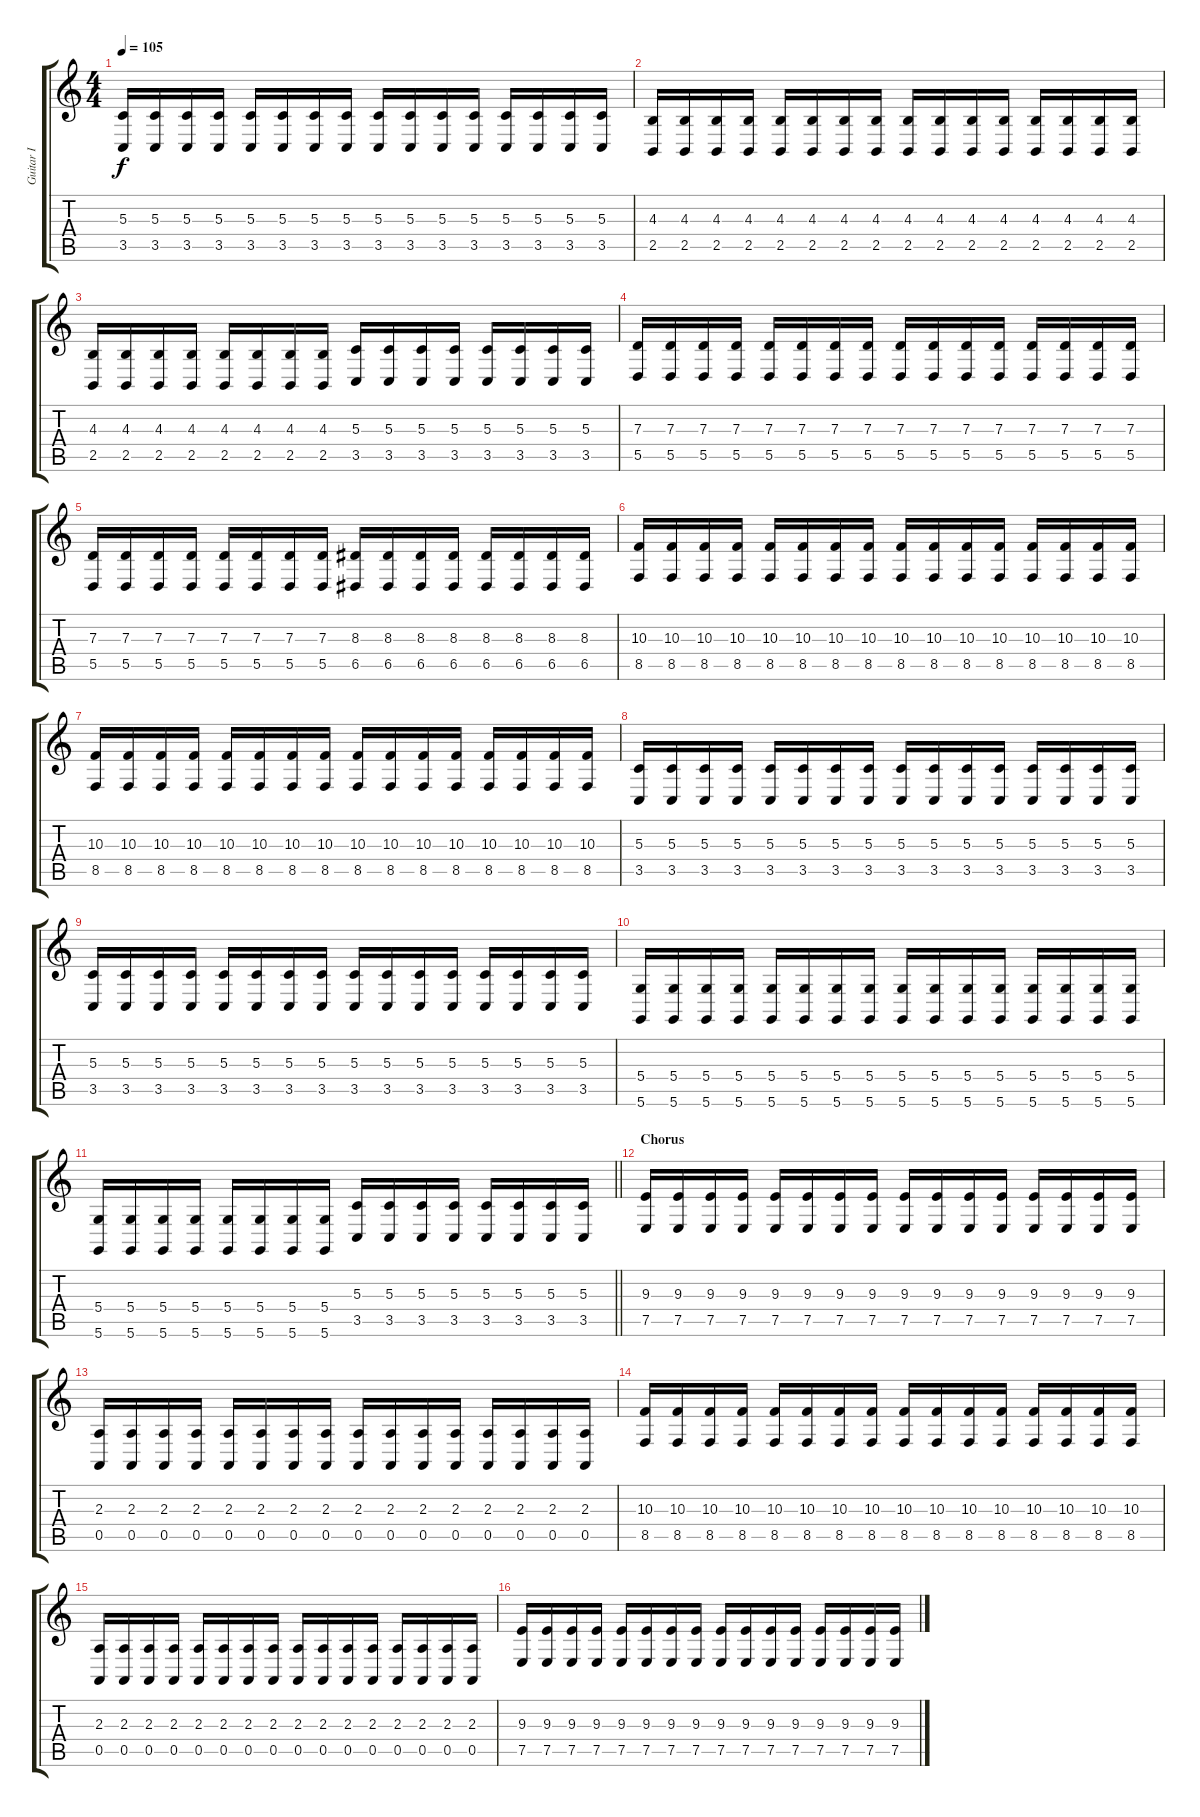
\track ("Guitar I" "Guitar I") {instrument agogo}
\staff {score tabs}
\tuning (E4 B3 G3 D3 A2 D2) {hide}
\ts (4 4)
\tempo 105
\clef g2
\ks aminor
(5.3 3.5).16{dy f} (5.3 3.5).16 (5.3 3.5).16 (5.3 3.5).16 (5.3 3.5).16 (5.3 3.5).16 (5.3 3.5).16 (5.3 3.5).16 (5.3 3.5).16 (5.3 3.5).16 (5.3 3.5).16 (5.3 3.5).16 (5.3 3.5).16 (5.3 3.5).16 (5.3 3.5).16 (5.3 3.5).16 |
(4.3 2.5).16 (4.3 2.5).16 (4.3 2.5).16 (4.3 2.5).16 (4.3 2.5).16 (4.3 2.5).16 (4.3 2.5).16 (4.3 2.5).16 (4.3 2.5).16 (4.3 2.5).16 (4.3 2.5).16 (4.3 2.5).16 (4.3 2.5).16 (4.3 2.5).16 (4.3 2.5).16 (4.3 2.5).16 |
(4.3 2.5).16 (4.3 2.5).16 (4.3 2.5).16 (4.3 2.5).16 (4.3 2.5).16 (4.3 2.5).16 (4.3 2.5).16 (4.3 2.5).16 (5.3 3.5).16 (5.3 3.5).16 (5.3 3.5).16 (5.3 3.5).16 (5.3 3.5).16 (5.3 3.5).16 (5.3 3.5).16 (5.3 3.5).16 |
(7.3 5.5).16 (7.3 5.5).16 (7.3 5.5).16 (7.3 5.5).16 (7.3 5.5).16 (7.3 5.5).16 (7.3 5.5).16 (7.3 5.5).16 (7.3 5.5).16 (7.3 5.5).16 (7.3 5.5).16 (7.3 5.5).16 (7.3 5.5).16 (7.3 5.5).16 (7.3 5.5).16 (7.3 5.5).16 |
(7.3 5.5).16 (7.3 5.5).16 (7.3 5.5).16 (7.3 5.5).16 (7.3 5.5).16 (7.3 5.5).16 (7.3 5.5).16 (7.3 5.5).16 (8.3 6.5).16 (8.3 6.5).16 (8.3 6.5).16 (8.3 6.5).16 (8.3 6.5).16 (8.3 6.5).16 (8.3 6.5).16 (8.3 6.5).16 |
(10.3 8.5).16 (10.3 8.5).16 (10.3 8.5).16 (10.3 8.5).16 (10.3 8.5).16 (10.3 8.5).16 (10.3 8.5).16 (10.3 8.5).16 (10.3 8.5).16 (10.3 8.5).16 (10.3 8.5).16 (10.3 8.5).16 (10.3 8.5).16 (10.3 8.5).16 (10.3 8.5).16 (10.3 8.5).16 |
(10.3 8.5).16 (10.3 8.5).16 (10.3 8.5).16 (10.3 8.5).16 (10.3 8.5).16 (10.3 8.5).16 (10.3 8.5).16 (10.3 8.5).16 (10.3 8.5).16 (10.3 8.5).16 (10.3 8.5).16 (10.3 8.5).16 (10.3 8.5).16 (10.3 8.5).16 (10.3 8.5).16 (10.3 8.5).16 |
(5.3 3.5).16 (5.3 3.5).16 (5.3 3.5).16 (5.3 3.5).16 (5.3 3.5).16 (5.3 3.5).16 (5.3 3.5).16 (5.3 3.5).16 (5.3 3.5).16 (5.3 3.5).16 (5.3 3.5).16 (5.3 3.5).16 (5.3 3.5).16 (5.3 3.5).16 (5.3 3.5).16 (5.3 3.5).16 |
(5.3 3.5).16 (5.3 3.5).16 (5.3 3.5).16 (5.3 3.5).16 (5.3 3.5).16 (5.3 3.5).16 (5.3 3.5).16 (5.3 3.5).16 (5.3 3.5).16 (5.3 3.5).16 (5.3 3.5).16 (5.3 3.5).16 (5.3 3.5).16 (5.3 3.5).16 (5.3 3.5).16 (5.3 3.5).16 |
(5.4 5.6).16 (5.4 5.6).16 (5.4 5.6).16 (5.4 5.6).16 (5.4 5.6).16 (5.4 5.6).16 (5.4 5.6).16 (5.4 5.6).16 (5.4 5.6).16 (5.4 5.6).16 (5.4 5.6).16 (5.4 5.6).16 (5.4 5.6).16 (5.4 5.6).16 (5.4 5.6).16 (5.4 5.6).16 |
\barLineRight lightlight
(5.4 5.6).16 (5.4 5.6).16 (5.4 5.6).16 (5.4 5.6).16 (5.4 5.6).16 (5.4 5.6).16 (5.4 5.6).16 (5.4 5.6).16 (5.3 3.5).16 (5.3 3.5).16 (5.3 3.5).16 (5.3 3.5).16 (5.3 3.5).16 (5.3 3.5).16 (5.3 3.5).16 (5.3 3.5).16 |
\section ("" "Chorus")
(9.3 7.5).16 (9.3 7.5).16 (9.3 7.5).16 (9.3 7.5).16 (9.3 7.5).16 (9.3 7.5).16 (9.3 7.5).16 (9.3 7.5).16 (9.3 7.5).16 (9.3 7.5).16 (9.3 7.5).16 (9.3 7.5).16 (9.3 7.5).16 (9.3 7.5).16 (9.3 7.5).16 (9.3 7.5).16 |
(2.3 0.5).16 (2.3 0.5).16 (2.3 0.5).16 (2.3 0.5).16 (2.3 0.5).16 (2.3 0.5).16 (2.3 0.5).16 (2.3 0.5).16 (2.3 0.5).16 (2.3 0.5).16 (2.3 0.5).16 (2.3 0.5).16 (2.3 0.5).16 (2.3 0.5).16 (2.3 0.5).16 (2.3 0.5).16 |
(10.3 8.5).16 (10.3 8.5).16 (10.3 8.5).16 (10.3 8.5).16 (10.3 8.5).16 (10.3 8.5).16 (10.3 8.5).16 (10.3 8.5).16 (10.3 8.5).16 (10.3 8.5).16 (10.3 8.5).16 (10.3 8.5).16 (10.3 8.5).16 (10.3 8.5).16 (10.3 8.5).16 (10.3 8.5).16 |
(2.3 0.5).16 (2.3 0.5).16 (2.3 0.5).16 (2.3 0.5).16 (2.3 0.5).16 (2.3 0.5).16 (2.3 0.5).16 (2.3 0.5).16 (2.3 0.5).16 (2.3 0.5).16 (2.3 0.5).16 (2.3 0.5).16 (2.3 0.5).16 (2.3 0.5).16 (2.3 0.5).16 (2.3 0.5).16 |
(9.3 7.5).16 (9.3 7.5).16 (9.3 7.5).16 (9.3 7.5).16 (9.3 7.5).16 (9.3 7.5).16 (9.3 7.5).16 (9.3 7.5).16 (9.3 7.5).16 (9.3 7.5).16 (9.3 7.5).16 (9.3 7.5).16 (9.3 7.5).16 (9.3 7.5).16 (9.3 7.5).16 (9.3 7.5).16
